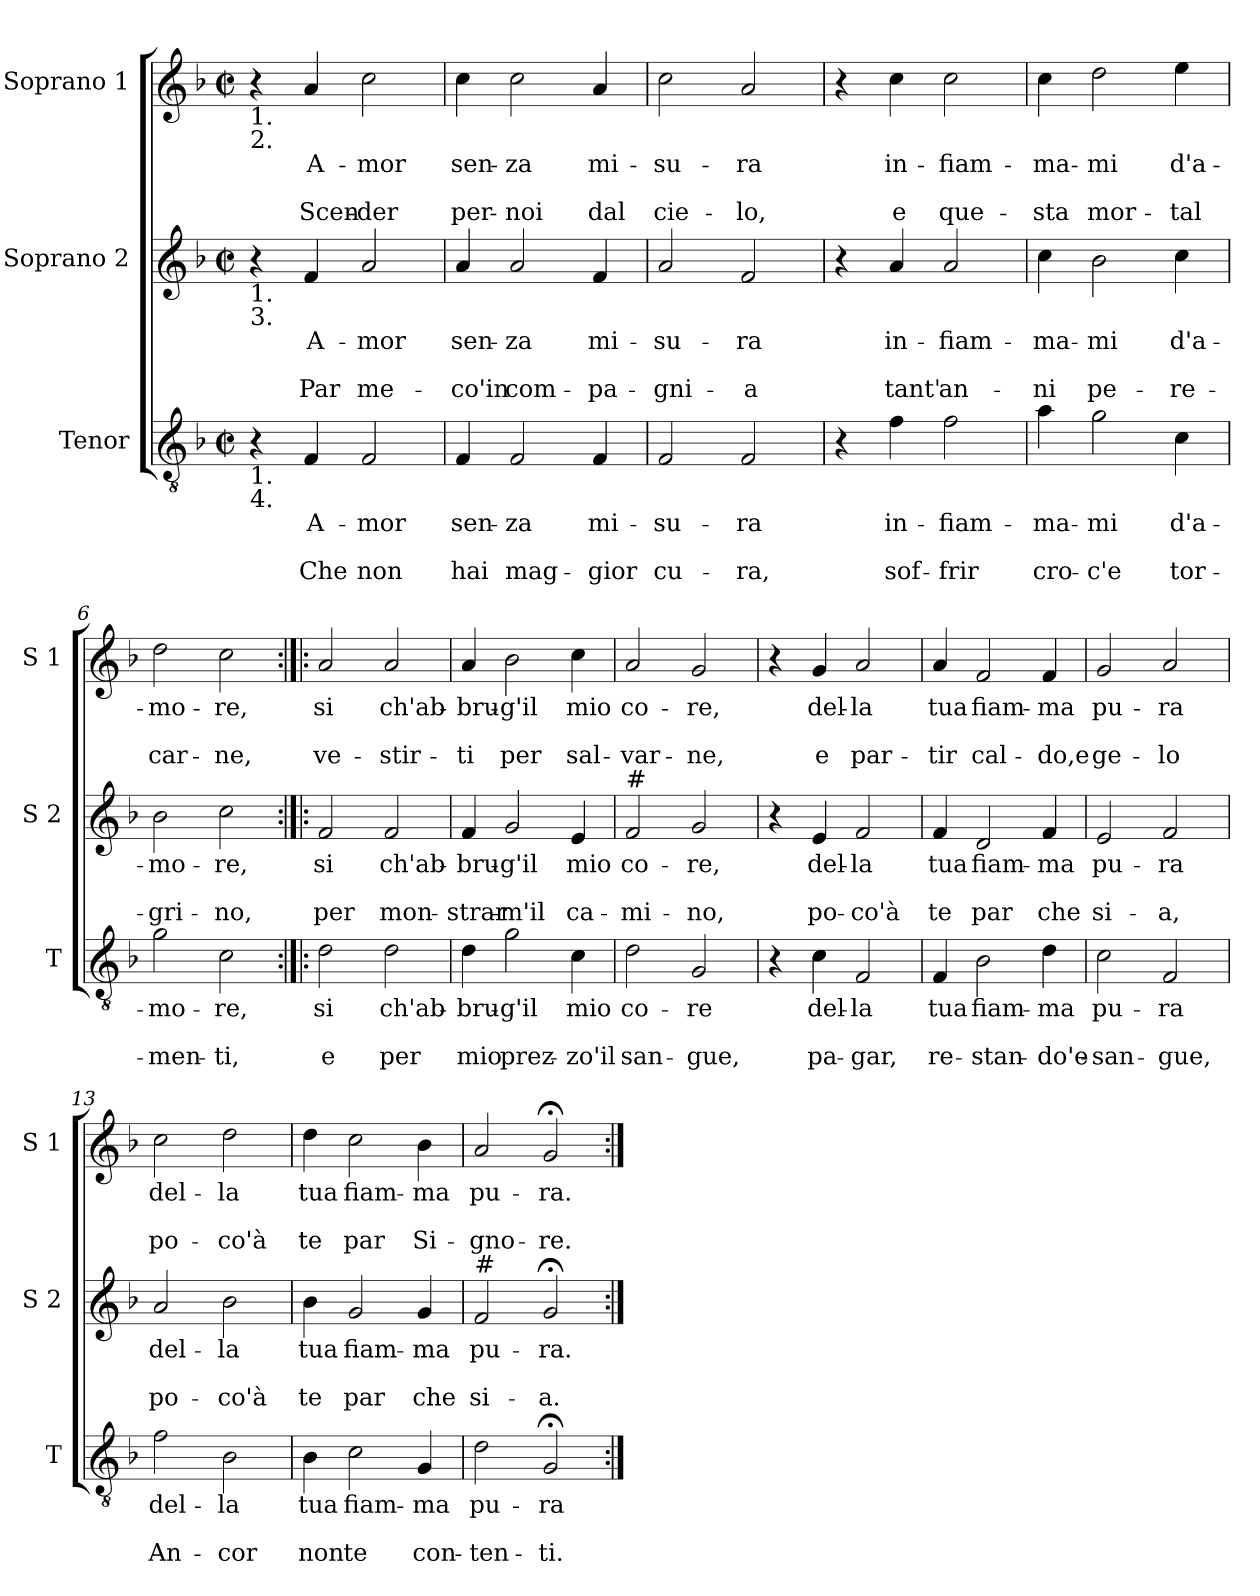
**kern	**text	**text	**text	**kern	**text	**text	**text	**kern	**text	**text	**text
*part3	*part3	*part3	*part3	*part2	*part2	*part2	*part2	*part1	*part1	*part1	*part1
*staff3	*staff3	*staff3	*staff3	*staff2	*staff2	*staff2	*staff2	*staff1	*staff1	*staff1	*staff1
*I"Tenor	*	*	*	*I"Soprano 2	*	*	*	*I"Soprano 1	*	*	*
*I'T	*	*	*	*I'S 2	*	*	*	*I'S 1	*	*	*
*clefGv2	*	*	*	*clefG2	*	*	*	*clefG2	*	*	*
*k[b-]	*	*	*	*k[b-]	*	*	*	*k[b-]	*	*	*
*F:	*	*	*	*F:	*	*	*	*F:	*	*	*
*M2/2	*	*	*	*M2/2	*	*	*	*M2/2	*	*	*
*met(c|)	*	*	*	*met(c|)	*	*	*	*met(c|)	*	*	*
=1	=1	=1	=1	=1	=1	=1	=1	=1	=1	=1	=1
!	!	!	!	!	!	!	!	!LO:TX:b:t=1.\n2.	!	!	!
!	!	!	!	!LO:TX:b:t=1.\n3.	!	!	!	!	!	!	!
!LO:TX:b:t=1.\n4.	!	!	!	!	!	!	!	!	!	!	!
4r	.	.	.	4r	.	.	.	4r	.	.	.
!	!LO:LY:b	!	!LO:LY:b	!	!LO:LY:b	!	!LO:LY:b	!	!LO:LY:b	!	!LO:LY:b
4F/	A-	.	Che	4f/	A-	.	Par	4a/	A-	.	Scen-
!	!LO:LY:b	!	!LO:LY:b	!	!LO:LY:b	!	!LO:LY:b	!	!LO:LY:b	!	!LO:LY:b
2F/	-mor	.	non	2a/	-mor	.	me-	2cc\	-mor	.	-der
=2	=2	=2	=2	=2	=2	=2	=2	=2	=2	=2	=2
!	!LO:LY:b	!	!LO:LY:b	!	!LO:LY:b	!	!LO:LY:b	!	!LO:LY:b	!	!LO:LY:b
4F/	sen-	.	hai	4a/	sen-	.	-co'in	4cc\	sen-	.	per-
!	!LO:LY:b	!	!LO:LY:b	!	!LO:LY:b	!	!LO:LY:b	!	!LO:LY:b	!	!LO:LY:b
2F/	-za	.	mag-	2a/	-za	.	com-	2cc\	-za	.	-noi
!	!LO:LY:b	!	!LO:LY:b	!	!LO:LY:b	!	!LO:LY:b	!	!LO:LY:b	!	!LO:LY:b
4F/	mi-	.	-gior	4f/	mi-	.	-pa-	4a/	mi-	.	dal
=3	=3	=3	=3	=3	=3	=3	=3	=3	=3	=3	=3
!	!LO:LY:b	!	!LO:LY:b	!	!LO:LY:b	!	!LO:LY:b	!	!LO:LY:b	!	!LO:LY:b
2F/	-su-	.	cu-	2a/	-su-	.	-gni-	2cc\	-su-	.	cie-
!	!LO:LY:b	!	!LO:LY:b	!	!LO:LY:b	!	!LO:LY:b	!	!LO:LY:b	!	!LO:LY:b
2F/	-ra	.	-ra,	2f/	-ra	.	-a	2a/	-ra	.	-lo,
=4	=4	=4	=4	=4	=4	=4	=4	=4	=4	=4	=4
4r	.	.	.	4r	.	.	.	4r	.	.	.
!	!LO:LY:b	!	!LO:LY:b	!	!LO:LY:b	!	!LO:LY:b	!	!LO:LY:b	!	!LO:LY:b
4f\	in-	.	sof-	4a/	in-	.	tant'	4cc\	in-	.	e
!	!LO:LY:b	!	!LO:LY:b	!	!LO:LY:b	!	!LO:LY:b	!	!LO:LY:b	!	!LO:LY:b
2f\	-fiam-	.	-frir	2a/	-fiam-	.	an-	2cc\	-fiam-	.	que-
!!LO:LB:g=z
=5	=5	=5	=5	=5	=5	=5	=5	=5	=5	=5	=5
!	!LO:LY:b	!	!LO:LY:b	!	!LO:LY:b	!	!LO:LY:b	!	!LO:LY:b	!	!LO:LY:b
4a\	-ma-	.	cro-	4cc\	-ma-	.	-ni	4cc\	-ma-	.	-sta
!	!LO:LY:b	!	!LO:LY:b	!	!LO:LY:b	!	!LO:LY:b	!	!LO:LY:b	!	!LO:LY:b
2g\	-mi	.	-c'e	2b-\	-mi	.	pe-	2dd\	-mi	.	mor-
!	!LO:LY:b	!	!LO:LY:b	!	!LO:LY:b	!	!LO:LY:b	!	!LO:LY:b	!	!LO:LY:b
4c\	d'a-	.	tor-	4cc\	d'a-	.	-re-	4ee\	d'a-	.	-tal
=6	=6	=6	=6	=6	=6	=6	=6	=6	=6	=6	=6
!	!LO:LY:b	!	!LO:LY:b	!	!LO:LY:b	!	!LO:LY:b	!	!LO:LY:b	!	!LO:LY:b
2g\	-mo-	.	-men-	2b-\	-mo-	.	-gri-	2dd\	-mo-	.	car-
!	!LO:LY:b	!	!LO:LY:b	!	!LO:LY:b	!	!LO:LY:b	!	!LO:LY:b	!	!LO:LY:b
2c\	-re,	.	-ti,	2cc\	-re,	.	-no,	2cc\	-re,	.	-ne,
=7:|!|:	=7:|!|:	=7:|!|:	=7:|!|:	=7:|!|:	=7:|!|:	=7:|!|:	=7:|!|:	=7:|!|:	=7:|!|:	=7:|!|:	=7:|!|:
!	!LO:LY:b	!	!LO:LY:b	!	!LO:LY:b	!	!LO:LY:b	!	!LO:LY:b	!	!LO:LY:b
2d\	si	.	e	2f/	si	.	per	2a/	si	.	ve-
!	!LO:LY:b	!	!LO:LY:b	!	!LO:LY:b	!	!LO:LY:b	!	!LO:LY:b	!	!LO:LY:b
2d\	ch'ab-	.	per	2f/	ch'ab-	.	mon-	2a/	ch'ab-	.	-stir-
=8	=8	=8	=8	=8	=8	=8	=8	=8	=8	=8	=8
!	!LO:LY:b	!	!LO:LY:b	!	!LO:LY:b	!	!LO:LY:b	!	!LO:LY:b	!	!LO:LY:b
4d\	-bru-	.	mio	4f/	-bru-	.	-strar-	4a/	-bru-	.	-ti
!	!LO:LY:b	!	!LO:LY:b	!	!LO:LY:b	!	!LO:LY:b	!	!LO:LY:b	!	!LO:LY:b
2g\	-g'il	.	prez-	2g/	-g'il	.	-m'il	2b-\	-g'il	.	per
!	!LO:LY:b	!	!LO:LY:b	!	!LO:LY:b	!	!LO:LY:b	!	!LO:LY:b	!	!LO:LY:b
4c\	mio	.	-zo'il	4e/	mio	.	ca-	4cc\	mio	.	sal-
!!LO:PB:g=z
=9	=9	=9	=9	=9	=9	=9	=9	=9	=9	=9	=9
!	!	!	!	!LO:TX:a:t=#	!	!	!	!	!	!	!
!	!LO:LY:b	!	!LO:LY:b	!	!LO:LY:b	!	!LO:LY:b	!	!LO:LY:b	!	!LO:LY:b
2d\	co-	.	san-	2f/	co-	.	-mi-	2a/	co-	.	-var-
!	!LO:LY:b	!	!LO:LY:b	!	!LO:LY:b	!	!LO:LY:b	!	!LO:LY:b	!	!LO:LY:b
2G/	-re	.	-gue,	2g/	-re,	.	-no,	2g/	-re,	.	-ne,
=10	=10	=10	=10	=10	=10	=10	=10	=10	=10	=10	=10
4r	.	.	.	4r	.	.	.	4r	.	.	.
!	!LO:LY:b	!	!LO:LY:b	!	!LO:LY:b	!	!LO:LY:b	!	!LO:LY:b	!	!LO:LY:b
4c\	del-	.	pa-	4e/	del-	.	po-	4g/	del-	.	e
!	!LO:LY:b	!	!LO:LY:b	!	!LO:LY:b	!	!LO:LY:b	!	!LO:LY:b	!	!LO:LY:b
2F/	-la	.	-gar,	2f/	-la	.	-co'à	2a/	-la	.	par-
=11	=11	=11	=11	=11	=11	=11	=11	=11	=11	=11	=11
!	!LO:LY:b	!	!LO:LY:b	!	!LO:LY:b	!	!LO:LY:b	!	!LO:LY:b	!	!LO:LY:b
4F/	tua	.	re-	4f/	tua	.	te	4a/	tua	.	-tir
!	!LO:LY:b	!	!LO:LY:b	!	!LO:LY:b	!	!LO:LY:b	!	!LO:LY:b	!	!LO:LY:b
2B-\	fiam-	.	-stan-	2d/	fiam-	.	par	2f/	fiam-	.	cal-
!	!LO:LY:b	!	!LO:LY:b	!	!LO:LY:b	!	!LO:LY:b	!	!LO:LY:b	!	!LO:LY:b
4d\	-ma	.	-do'e-	4f/	-ma	.	che	4f/	-ma	.	-do,e
=12	=12	=12	=12	=12	=12	=12	=12	=12	=12	=12	=12
!	!LO:LY:b	!	!LO:LY:b	!	!LO:LY:b	!	!LO:LY:b	!	!LO:LY:b	!	!LO:LY:b
2c\	pu-	.	-san-	2e/	pu-	.	si-	2g/	pu-	.	ge-
!	!LO:LY:b	!	!LO:LY:b	!	!LO:LY:b	!	!LO:LY:b	!	!LO:LY:b	!	!LO:LY:b
2F/	-ra	.	-gue,	2f/	-ra	.	-a,	2a/	-ra	.	-lo
!!LO:LB:g=z
=13	=13	=13	=13	=13	=13	=13	=13	=13	=13	=13	=13
!	!LO:LY:b	!	!LO:LY:b	!	!LO:LY:b	!	!LO:LY:b	!	!LO:LY:b	!	!LO:LY:b
2f\	del-	.	An-	2a/	del-	.	po-	2cc\	del-	.	po-
!	!LO:LY:b	!	!LO:LY:b	!	!LO:LY:b	!	!LO:LY:b	!	!LO:LY:b	!	!LO:LY:b
2B-\	-la	.	-cor	2b-\	-la	.	-co'à	2dd\	-la	.	-co'à
=14	=14	=14	=14	=14	=14	=14	=14	=14	=14	=14	=14
!	!LO:LY:b	!	!LO:LY:b	!	!LO:LY:b	!	!LO:LY:b	!	!LO:LY:b	!	!LO:LY:b
4B-\	tua	.	non	4b-\	tua	.	te	4dd\	tua	.	te
!	!LO:LY:b	!	!LO:LY:b	!	!LO:LY:b	!	!LO:LY:b	!	!LO:LY:b	!	!LO:LY:b
2c\	fiam-	.	te	2g/	fiam-	.	par	2cc\	fiam-	.	par
!	!LO:LY:b	!	!LO:LY:b	!	!LO:LY:b	!	!LO:LY:b	!	!LO:LY:b	!	!LO:LY:b
4G/	-ma	.	con-	4g/	-ma	.	che	4b-\	-ma	.	Si-
=15	=15	=15	=15	=15	=15	=15	=15	=15	=15	=15	=15
!	!	!	!	!LO:TX:a:t=#	!	!	!	!	!	!	!
!	!LO:LY:b	!	!LO:LY:b	!	!LO:LY:b	!	!LO:LY:b	!	!LO:LY:b	!	!LO:LY:b
2d\	pu-	.	-ten-	2f/	pu-	.	si-	2a/	pu-	.	-gno-
!	!LO:LY:b	!	!LO:LY:b	!	!LO:LY:b	!	!LO:LY:b	!	!LO:LY:b	!	!LO:LY:b
2G;</	-ra	.	-ti.	2g;</	-ra.	.	-a.	2g;</	-ra.	.	-re.
=:|!	=:|!	=:|!	=:|!	=:|!	=:|!	=:|!	=:|!	=:|!	=:|!	=:|!	=:|!
*-	*-	*-	*-	*-	*-	*-	*-	*-	*-	*-	*-
